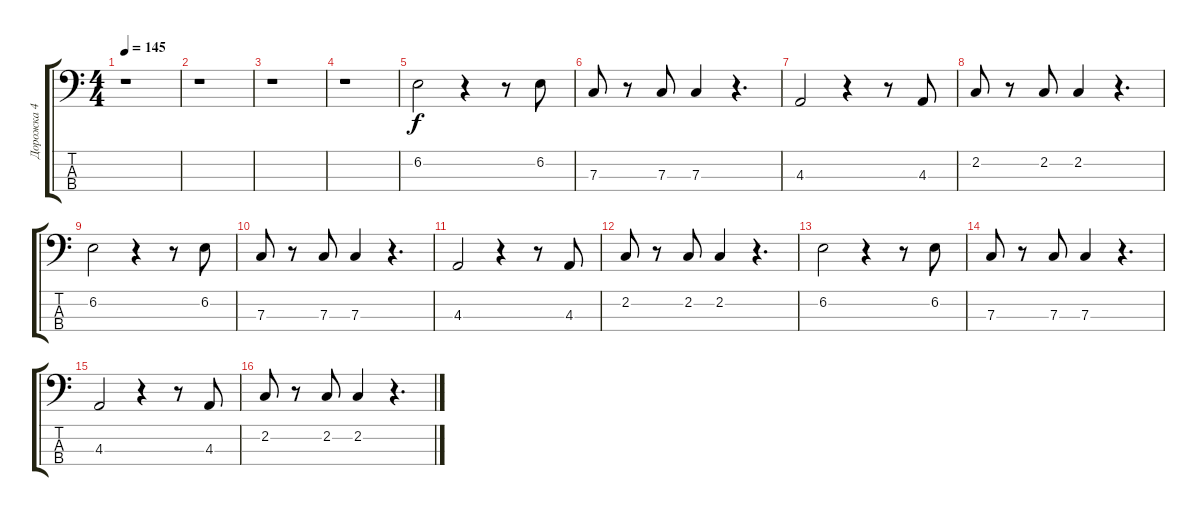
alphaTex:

\track ("Дорожка 4" "Дорожка 4") {instrument electricbassfinger}
\staff {score tabs}
\tuning (Eb2 Bb1 F1 Bb0) {hide}
\ts (4 4)
\tempo 145
\clef f4
\ks c
r.1{dy f} |
r.1 |
r.1 |
r.1 |
6.2.2 r.4 r.8 6.2.8 |
7.3.8 r.8 7.3.8 7.3.4 r.4{d} |
4.3.2 r.4 r.8 4.3.8 |
2.2.8 r.8 2.2.8 2.2.4 r.4{d} |
6.2.2 r.4 r.8 6.2.8 |
7.3.8 r.8 7.3.8 7.3.4 r.4{d} |
4.3.2 r.4 r.8 4.3.8 |
2.2.8 r.8 2.2.8 2.2.4 r.4{d} |
6.2.2 r.4 r.8 6.2.8 |
7.3.8 r.8 7.3.8 7.3.4 r.4{d} |
4.3.2 r.4 r.8 4.3.8 |
2.2.8 r.8 2.2.8 2.2.4 r.4{d}
